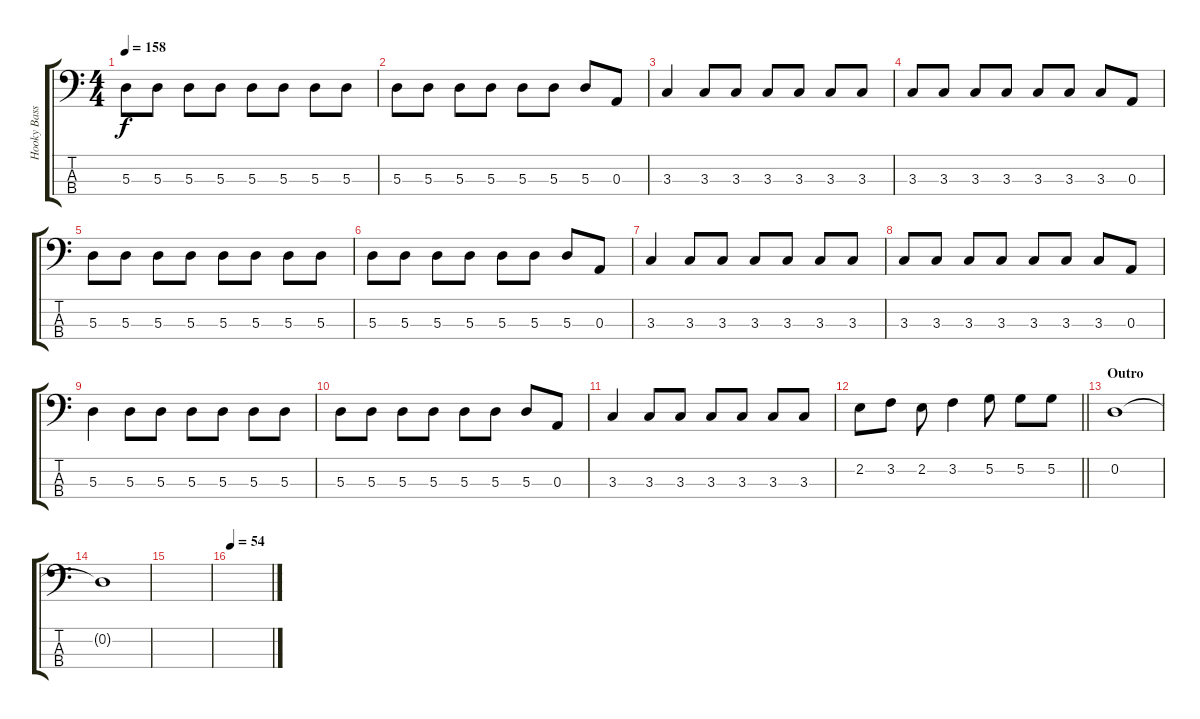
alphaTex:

\track ("Hooky Bass" "Hooky Bass") {instrument electricbasspick}
\staff {score tabs}
\tuning (G2 D2 A1 E1) {hide}
\ts (4 4)
\tempo 158
\clef f4
\ks c
5.3.8{dy f} 5.3.8 5.3.8 5.3.8 5.3.8 5.3.8 5.3.8 5.3.8 |
5.3.8 5.3.8 5.3.8 5.3.8 5.3.8 5.3.8 5.3.8 0.3.8 |
3.3.4 3.3.8 3.3.8 3.3.8 3.3.8 3.3.8 3.3.8 |
3.3.8 3.3.8 3.3.8 3.3.8 3.3.8 3.3.8 3.3.8 0.3.8 |
5.3.8 5.3.8 5.3.8 5.3.8 5.3.8 5.3.8 5.3.8 5.3.8 |
5.3.8 5.3.8 5.3.8 5.3.8 5.3.8 5.3.8 5.3.8 0.3.8 |
3.3.4 3.3.8 3.3.8 3.3.8 3.3.8 3.3.8 3.3.8 |
3.3.8 3.3.8 3.3.8 3.3.8 3.3.8 3.3.8 3.3.8 0.3.8 |
5.3.4 5.3.8 5.3.8 5.3.8 5.3.8 5.3.8 5.3.8 |
5.3.8 5.3.8 5.3.8 5.3.8 5.3.8 5.3.8 5.3.8 0.3.8 |
3.3.4 3.3.8 3.3.8 3.3.8 3.3.8 3.3.8 3.3.8 |
\barLineRight lightlight
2.2.8 3.2.8 2.2.8 3.2.4 5.2.8 5.2.8 5.2.8 |
\section ("" "Outro")
0.2.1 |
0.2{t}.1 |
|
\tempo 54
